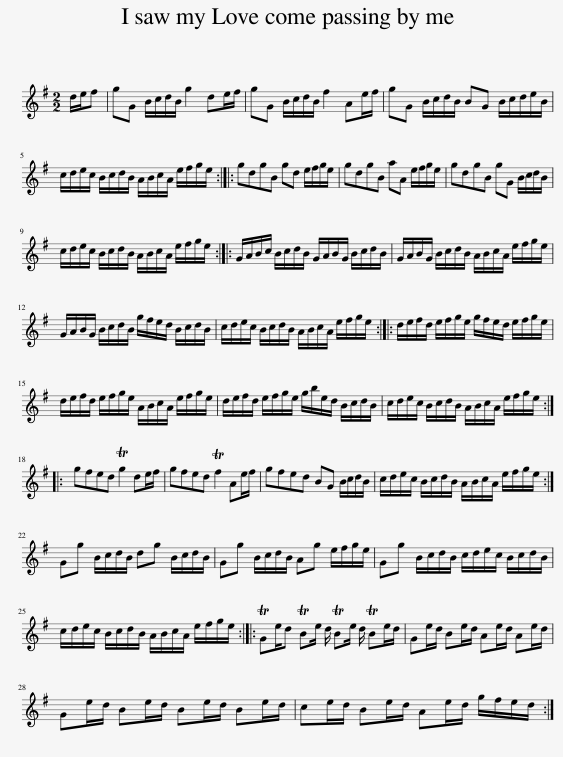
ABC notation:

X:1
L:1/8
M:2/2
I:linebreak $
K:G
V:1 treble
V:1
 d/e/f | gG B/c/d/B/ g2 de/f/ | gG B/c/d/B/ f2 Ae/f/ | gG B/c/d/B/ BG B/c/d/e/B/ |$ c/d/e/c/ B/c/d/B/ A/B/c/A/ e/f/g/e/ :: %5
 gdgB gd e/f/g/e/ | gdgB aA e/f/g/e/ | gdgB gG B/c/d/B/ |$ c/d/e/c/ B/c/d/B/ A/B/c/A/ e/f/g/e/ :: G/A/B/c/ B/c/d/B/ G/A/B/G/ B/c/d/B/ | %10
 G/A/B/G/ B/c/d/B/ A/B/c/A/ e/f/g/e/ |$ G/A/B/G/ B/c/d/B/ g/f/e/d/ B/c/d/B/ | c/d/e/c/ B/c/d/B/ A/B/c/A/ e/f/g/e/ :: d/e/f/d/ e/f/g/e/ g/f/e/d/ e/f/g/e/ |$ d/e/f/d/ e/f/g/e/ A/B/c/A/ e/f/g/e/ | %15
 d/e/f/d/ e/f/g/e/ g/b/e/d/ B/c/d/B/ | c/d/e/c/ B/c/d/B/ A/B/c/A/ e/f/g/e/ ::$ gfed Tg2 de/f/ | gfed Tf2 Ae/f/ | gfed BG B/c/d/B/ | %20
 c/d/e/c/ B/c/d/B/ A/B/c/A/ e/f/g/e/ :|$ Gg B/c/d/B/ dg B/c/d/B/ | Gg B/c/d/B/ Ag e/f/g/e/ | Gg B/c/d/B/ c/d/e/c/ B/c/d/B/ |$ c/d/e/c/ B/c/d/B/ A/B/c/A/ e/f/g/e/ :: %25
 TGe/d TBe/ d/ TBe/ d/ TBe/d/ | Ge/d/ Be/d/ Ae/d/ Ae/d/ |$ Ge/d/ Be/d/ Be/d/ Be/d/ | ce/d/ Be/d/ Ae/d/ g/f/e/d/ :| %29
